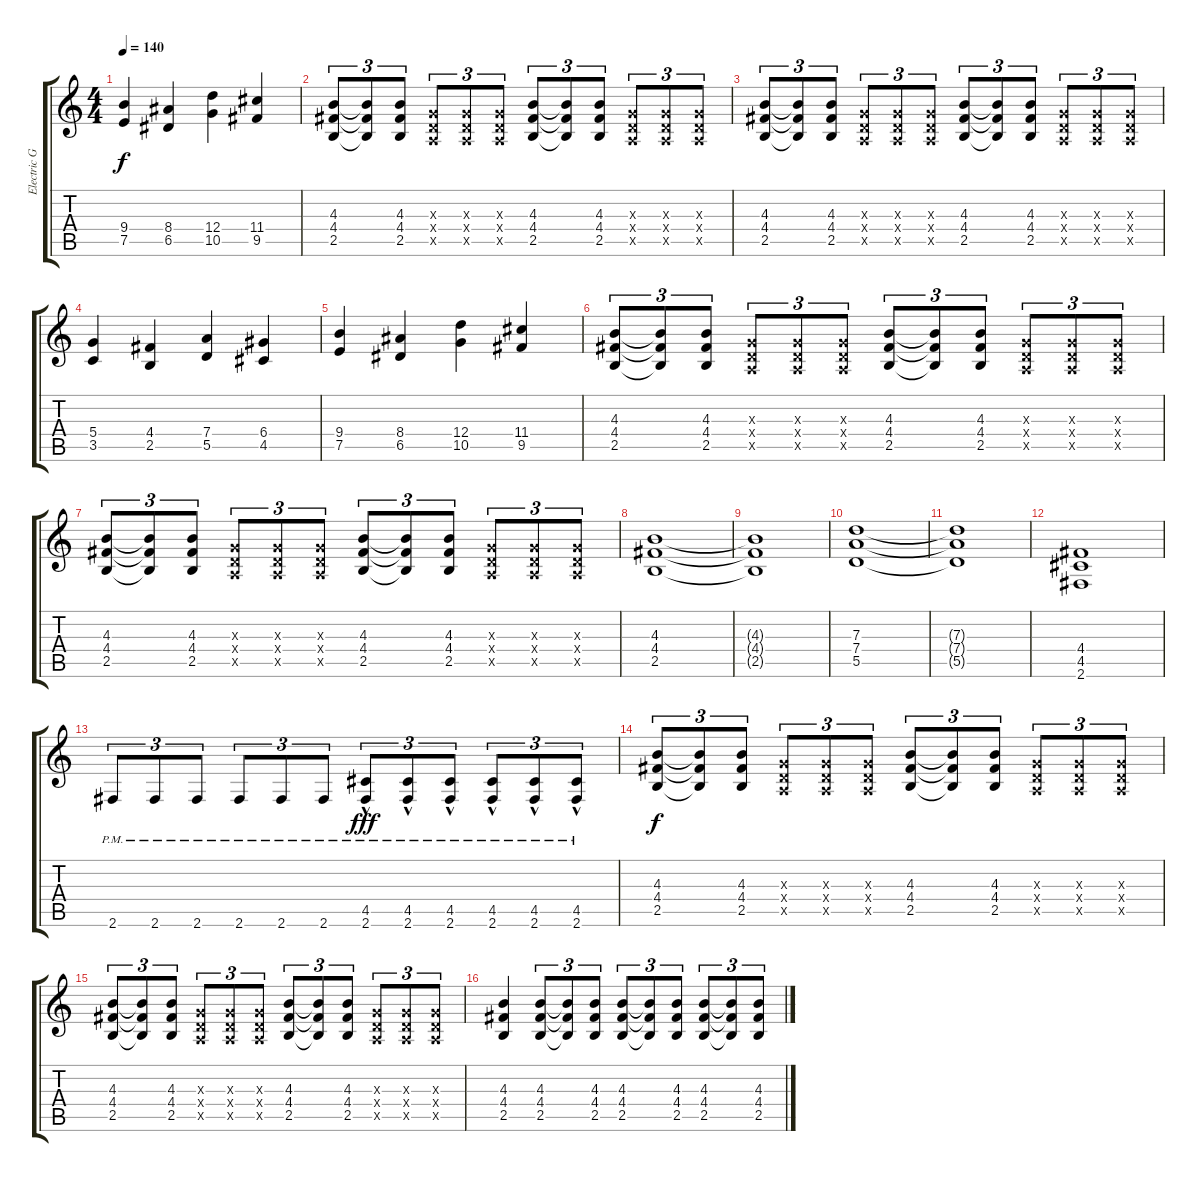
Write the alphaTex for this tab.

\track ("Electric Guitar" "Electric G") {instrument distortionguitar}
\staff {score tabs}
\tuning (E4 B3 G3 D3 A2 E2) {hide}
\ts (4 4)
\tempo 140
\clef g2
\ks c
(9.4 7.5).4{dy f} (8.4 6.5).4 (12.4 10.5).4 (11.4 9.5).4 |
(4.3 4.4 2.5).8{tu (3 2)} (4.3{t} 4.4{t} 2.5{t}).8{tu (3 2)} (4.3 4.4 2.5).8{tu (3 2)} (0.3{x} 0.4{x} 0.5{x}).8{tu (3 2)} (0.3{x} 0.4{x} 0.5{x}).8{tu (3 2)} (0.3{x} 0.4{x} 0.5{x}).8{tu (3 2)} (4.3 4.4 2.5).8{tu (3 2)} (4.3{t} 4.4{t} 2.5{t}).8{tu (3 2)} (4.3 4.4 2.5).8{tu (3 2)} (0.3{x} 0.4{x} 0.5{x}).8{tu (3 2)} (0.3{x} 0.4{x} 0.5{x}).8{tu (3 2)} (0.3{x} 0.4{x} 0.5{x}).8{tu (3 2)} |
(4.3 4.4 2.5).8{tu (3 2)} (4.3{t} 4.4{t} 2.5{t}).8{tu (3 2)} (4.3 4.4 2.5).8{tu (3 2)} (0.3{x} 0.4{x} 0.5{x}).8{tu (3 2)} (0.3{x} 0.4{x} 0.5{x}).8{tu (3 2)} (0.3{x} 0.4{x} 0.5{x}).8{tu (3 2)} (4.3 4.4 2.5).8{tu (3 2)} (4.3{t} 4.4{t} 2.5{t}).8{tu (3 2)} (4.3 4.4 2.5).8{tu (3 2)} (0.3{x} 0.4{x} 0.5{x}).8{tu (3 2)} (0.3{x} 0.4{x} 0.5{x}).8{tu (3 2)} (0.3{x} 0.4{x} 0.5{x}).8{tu (3 2)} |
(5.4 3.5).4 (4.4 2.5).4 (7.4 5.5).4 (6.4 4.5).4 |
(9.4 7.5).4 (8.4 6.5).4 (12.4 10.5).4 (11.4 9.5).4 |
(4.3 4.4 2.5).8{tu (3 2)} (4.3{t} 4.4{t} 2.5{t}).8{tu (3 2)} (4.3 4.4 2.5).8{tu (3 2)} (0.3{x} 0.4{x} 0.5{x}).8{tu (3 2)} (0.3{x} 0.4{x} 0.5{x}).8{tu (3 2)} (0.3{x} 0.4{x} 0.5{x}).8{tu (3 2)} (4.3 4.4 2.5).8{tu (3 2)} (4.3{t} 4.4{t} 2.5{t}).8{tu (3 2)} (4.3 4.4 2.5).8{tu (3 2)} (0.3{x} 0.4{x} 0.5{x}).8{tu (3 2)} (0.3{x} 0.4{x} 0.5{x}).8{tu (3 2)} (0.3{x} 0.4{x} 0.5{x}).8{tu (3 2)} |
(4.3 4.4 2.5).8{tu (3 2)} (4.3{t} 4.4{t} 2.5{t}).8{tu (3 2)} (4.3 4.4 2.5).8{tu (3 2)} (0.3{x} 0.4{x} 0.5{x}).8{tu (3 2)} (0.3{x} 0.4{x} 0.5{x}).8{tu (3 2)} (0.3{x} 0.4{x} 0.5{x}).8{tu (3 2)} (4.3 4.4 2.5).8{tu (3 2)} (4.3{t} 4.4{t} 2.5{t}).8{tu (3 2)} (4.3 4.4 2.5).8{tu (3 2)} (0.3{x} 0.4{x} 0.5{x}).8{tu (3 2)} (0.3{x} 0.4{x} 0.5{x}).8{tu (3 2)} (0.3{x} 0.4{x} 0.5{x}).8{tu (3 2)} |
(4.3 4.4 2.5).1 |
(4.3{t} 4.4{t} 2.5{t}).1 |
(7.3 7.4 5.5).1 |
(7.3{t} 7.4{t} 5.5{t}).1 |
(4.4 4.5 2.6).1 |
2.6{pm}.8{tu (3 2)} 2.6{pm}.8{tu (3 2)} 2.6{pm}.8{tu (3 2)} 2.6{pm}.8{tu (3 2)} 2.6{pm}.8{tu (3 2)} 2.6{pm}.8{tu (3 2)} (4.5{hac pm} 2.6{hac pm}).8{tu (3 2) dy fff} (4.5{hac pm} 2.6{hac pm}).8{tu (3 2)} (4.5{hac pm} 2.6{hac pm}).8{tu (3 2)} (4.5{hac pm} 2.6{hac pm}).8{tu (3 2)} (4.5{hac pm} 2.6{hac pm}).8{tu (3 2)} (4.5{hac pm} 2.6{hac pm}).8{tu (3 2)} |
(4.3 4.4 2.5).8{tu (3 2) dy f} (4.3{t} 4.4{t} 2.5{t}).8{tu (3 2)} (4.3 4.4 2.5).8{tu (3 2)} (0.3{x} 0.4{x} 0.5{x}).8{tu (3 2)} (0.3{x} 0.4{x} 0.5{x}).8{tu (3 2)} (0.3{x} 0.4{x} 0.5{x}).8{tu (3 2)} (4.3 4.4 2.5).8{tu (3 2)} (4.3{t} 4.4{t} 2.5{t}).8{tu (3 2)} (4.3 4.4 2.5).8{tu (3 2)} (0.3{x} 0.4{x} 0.5{x}).8{tu (3 2)} (0.3{x} 0.4{x} 0.5{x}).8{tu (3 2)} (0.3{x} 0.4{x} 0.5{x}).8{tu (3 2)} |
(4.3 4.4 2.5).8{tu (3 2)} (4.3{t} 4.4{t} 2.5{t}).8{tu (3 2)} (4.3 4.4 2.5).8{tu (3 2)} (0.3{x} 0.4{x} 0.5{x}).8{tu (3 2)} (0.3{x} 0.4{x} 0.5{x}).8{tu (3 2)} (0.3{x} 0.4{x} 0.5{x}).8{tu (3 2)} (4.3 4.4 2.5).8{tu (3 2)} (4.3{t} 4.4{t} 2.5{t}).8{tu (3 2)} (4.3 4.4 2.5).8{tu (3 2)} (0.3{x} 0.4{x} 0.5{x}).8{tu (3 2)} (0.3{x} 0.4{x} 0.5{x}).8{tu (3 2)} (0.3{x} 0.4{x} 0.5{x}).8{tu (3 2)} |
(4.3 4.4 2.5).4 (4.3 4.4 2.5).8{tu (3 2)} (4.3{t} 4.4{t} 2.5{t}).8{tu (3 2)} (4.3 4.4 2.5).8{tu (3 2)} (4.3 4.4 2.5).8{tu (3 2)} (4.3{t} 4.4{t} 2.5{t}).8{tu (3 2)} (4.3 4.4 2.5).8{tu (3 2)} (4.3 4.4 2.5).8{tu (3 2)} (4.3{t} 4.4{t} 2.5{t}).8{tu (3 2)} (4.3 4.4 2.5).8{tu (3 2)}
